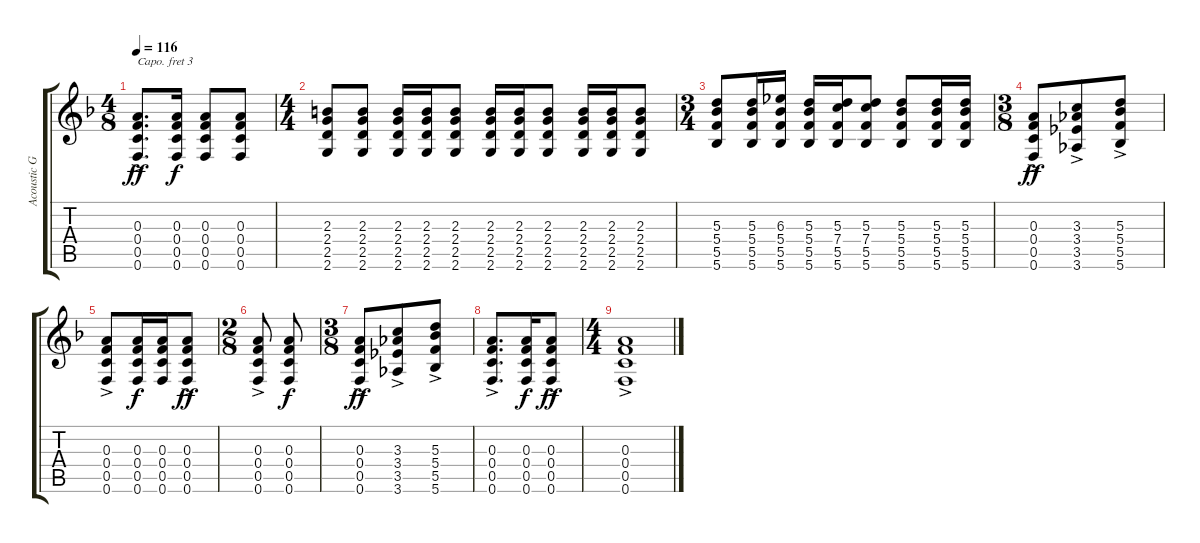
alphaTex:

\track ("Acoustic Guitar" "Acoustic G") {instrument acousticguitarnylon}
\staff {score tabs}
\capo 3
\tuning (D4 A3 Gb3 D3 A2 D2) {hide}
\ts (4 8)
\tempo 116
\clef g2
\ks f
(0.3{ac} 0.4{ac} 0.5{ac} 0.6{ac}).8{d dy ff} (0.3 0.4 0.5 0.6).16{dy f} (0.3 0.4 0.5 0.6).8 (0.3 0.4 0.5 0.6).8 |
\ts (4 4)
(2.3 2.4 2.5 2.6).8 (2.3 2.4 2.5 2.6).8 (2.3 2.4 2.5 2.6).16 (2.3 2.4 2.5 2.6).16 (2.3 2.4 2.5 2.6).8 (2.3 2.4 2.5 2.6).16 (2.3 2.4 2.5 2.6).16 (2.3 2.4 2.5 2.6).8 (2.3 2.4 2.5 2.6).16 (2.3 2.4 2.5 2.6).16 (2.3 2.4 2.5 2.6).8 |
\ts (3 4)
(5.3 5.4 5.5 5.6).8 (5.3 5.4 5.5 5.6).16 (6.3 5.4 5.5 5.6).16 (5.3 5.4 5.5 5.6).16 (5.3 7.4 5.5 5.6).16 (5.3 7.4 5.5 5.6).8 (5.3 5.4 5.5 5.6).8 (5.3 5.4 5.5 5.6).16 (5.3 5.4 5.5 5.6).16 |
\ts (3 8)
(0.3{ac} 0.4{ac} 0.5{ac} 0.6{ac}).8{dy ff} (3.3{ac} 3.4{ac} 3.5{ac} 3.6{ac}).8 (5.3{ac} 5.4{ac} 5.5{ac} 5.6{ac}).8 |
(0.3{ac} 0.4{ac} 0.5{ac} 0.6{ac}).8 (0.3 0.4 0.5 0.6).16{dy f} (0.3 0.4 0.5 0.6).16 (0.3{ac} 0.4{ac} 0.5{ac} 0.6{ac}).8{dy ff} |
\ts (2 8)
(0.3{ac} 0.4{ac} 0.5{ac} 0.6{ac}).8 (0.3 0.4 0.5 0.6).8{dy f} |
\ts (3 8)
(0.3{ac} 0.4{ac} 0.5{ac} 0.6{ac}).8{dy ff} (3.3{ac} 3.4{ac} 3.5{ac} 3.6{ac}).8 (5.3{ac} 5.4{ac} 5.5{ac} 5.6{ac}).8 |
(0.3{ac} 0.4{ac} 0.5{ac} 0.6{ac}).8{d} (0.3 0.4 0.5 0.6).16{dy f} (0.3{ac} 0.4{ac} 0.5{ac} 0.6{ac}).8{dy ff} |
\ts (4 4)
(0.3{ac} 0.4{ac} 0.5{ac} 0.6{ac}).1
